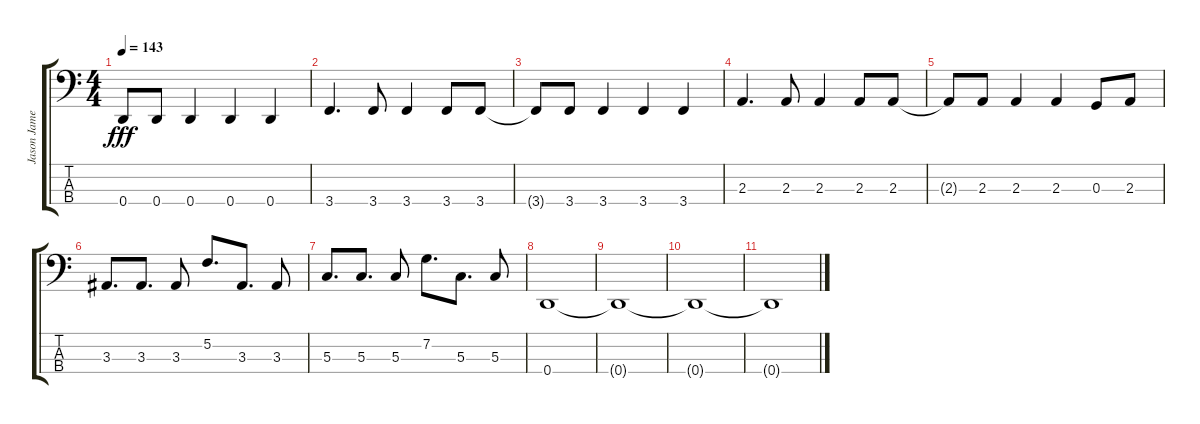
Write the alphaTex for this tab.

\track ("Jason James" "Jason Jame") {instrument electricbassfinger}
\staff {score tabs}
\tuning (F2 C2 G1 D1) {hide}
\ts (4 4)
\tempo 143
\clef f4
\ks c
0.4{t}.8{dy fff} 0.4.8 0.4.4 0.4.4 0.4.4 |
3.4.4{d} 3.4.8 3.4.4 3.4.8 3.4.8 |
3.4{t}.8 3.4.8 3.4.4 3.4.4 3.4.4 |
2.3.4{d} 2.3.8 2.3.4 2.3.8 2.3.8 |
2.3{t}.8 2.3.8 2.3.4 2.3.4 0.3.8 2.3.8 |
3.3.8{d} 3.3.8{d} 3.3.8 5.2.8{d} 3.3.8{d} 3.3.8 |
5.3.8{d} 5.3.8{d} 5.3.8 7.2.8{d} 5.3.8{d} 5.3.8 |
0.4.1 |
0.4{t}.1 |
0.4{t}.1 |
0.4{t}.1
